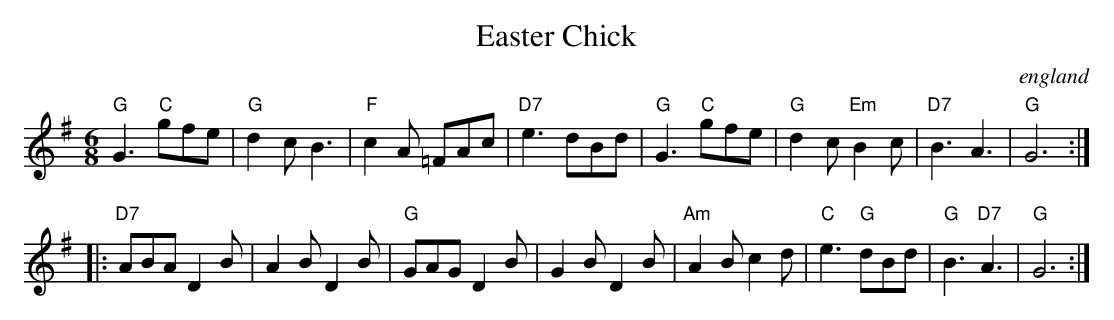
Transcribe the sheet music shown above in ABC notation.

X:1
T:Easter Chick
O:england
M:6/8
K:G
"G"G3 "C"gfe|"G"d2c B3|"F"c2A =FAc|"D7"e3 dBd|"G"G3 "C"gfe|"G"d2c "Em"B2c|\
"D7"B3 A3|"G"G6::
"D7"ABA D2B|A2B D2B|"G"GAG D2B|G2B D2B|"Am"A2B c2d|"C"e3 "G"dBd|"G"B3 "D7"A3|\
"G"G6:|
